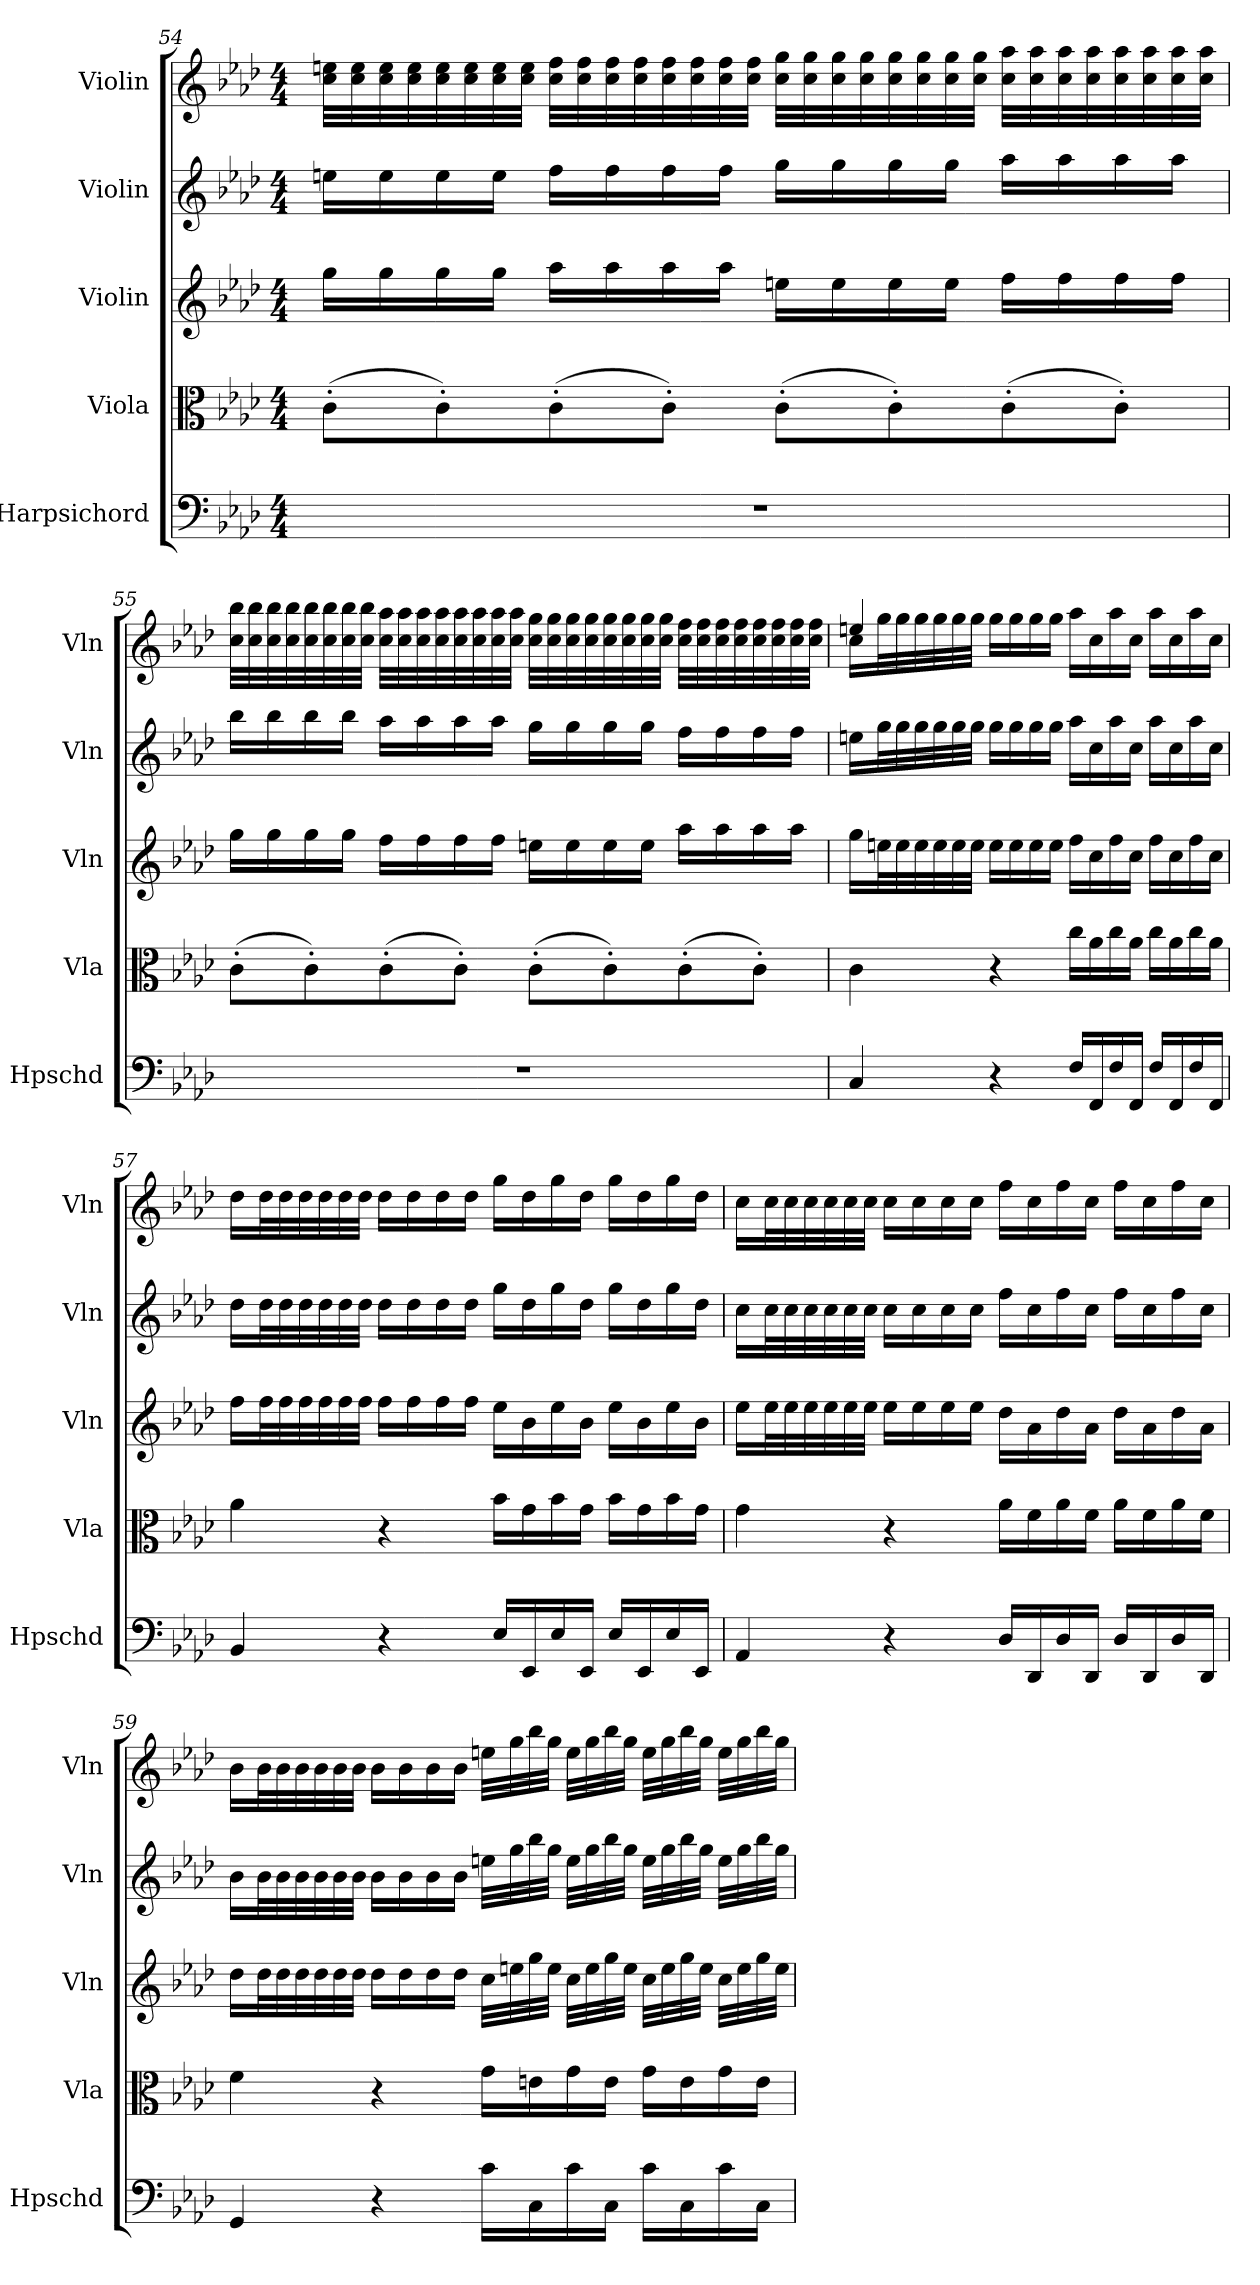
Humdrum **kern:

**kern	**kern	**kern	**kern	**kern
*part5	*part4	*part3	*part2	*part1
*staff5	*staff4	*staff3	*staff2	*staff1
*I"Harpsichord	*I"Viola	*I"Violin	*I"Violin	*I"Violin
*I'Hpschd	*I'Vla	*I'Vln	*I'Vln	*I'Vln
*clefF4	*clefC3	*clefG2	*clefG2	*clefG2
*k[b-e-a-d-]	*k[b-e-a-d-]	*k[b-e-a-d-]	*k[b-e-a-d-]	*k[b-e-a-d-]
*f:	*f:	*f:	*f:	*f:
*M4/4	*M4/4	*M4/4	*M4/4	*M4/4
=54	=54	=54	=54	=54
1r	(8c'\L	16gg\LL	16een\LL	32cc\ 32een\LLL
.	.	.	.	32cc\ 32ee\
.	.	16gg\	16ee\	32cc\ 32ee\
.	.	.	.	32cc\ 32ee\
.	8c'\)	16gg\	16ee\	32cc\ 32ee\
.	.	.	.	32cc\ 32ee\
.	.	16gg\JJ	16ee\JJ	32cc\ 32ee\
.	.	.	.	32cc\ 32ee\JJJ
.	(8c'\	16aa-\LL	16ff\LL	32cc\ 32ff\LLL
.	.	.	.	32cc\ 32ff\
.	.	16aa-\	16ff\	32cc\ 32ff\
.	.	.	.	32cc\ 32ff\
.	8c'\J)	16aa-\	16ff\	32cc\ 32ff\
.	.	.	.	32cc\ 32ff\
.	.	16aa-\JJ	16ff\JJ	32cc\ 32ff\
.	.	.	.	32cc\ 32ff\JJJ
.	(8c'\L	16een\LL	16gg\LL	32cc\ 32gg\LLL
.	.	.	.	32cc\ 32gg\
.	.	16ee\	16gg\	32cc\ 32gg\
.	.	.	.	32cc\ 32gg\
.	8c'\)	16ee\	16gg\	32cc\ 32gg\
.	.	.	.	32cc\ 32gg\
.	.	16ee\JJ	16gg\JJ	32cc\ 32gg\
.	.	.	.	32cc\ 32gg\JJJ
.	(8c'\	16ff\LL	16aa-\LL	32cc\ 32aa-\LLL
.	.	.	.	32cc\ 32aa-\
.	.	16ff\	16aa-\	32cc\ 32aa-\
.	.	.	.	32cc\ 32aa-\
.	8c'\J)	16ff\	16aa-\	32cc\ 32aa-\
.	.	.	.	32cc\ 32aa-\
.	.	16ff\JJ	16aa-\JJ	32cc\ 32aa-\
.	.	.	.	32cc\ 32aa-\JJJ
=55	=55	=55	=55	=55
1r	(8c'\L	16gg\LL	16bb-\LL	32cc\ 32bb-\LLL
.	.	.	.	32cc\ 32bb-\
.	.	16gg\	16bb-\	32cc\ 32bb-\
.	.	.	.	32cc\ 32bb-\
.	8c'\)	16gg\	16bb-\	32cc\ 32bb-\
.	.	.	.	32cc\ 32bb-\
.	.	16gg\JJ	16bb-\JJ	32cc\ 32bb-\
.	.	.	.	32cc\ 32bb-\JJJ
.	(8c'\	16ff\LL	16aa-\LL	32cc\ 32aa-\LLL
.	.	.	.	32cc\ 32aa-\
.	.	16ff\	16aa-\	32cc\ 32aa-\
.	.	.	.	32cc\ 32aa-\
.	8c'\J)	16ff\	16aa-\	32cc\ 32aa-\
.	.	.	.	32cc\ 32aa-\
.	.	16ff\JJ	16aa-\JJ	32cc\ 32aa-\
.	.	.	.	32cc\ 32aa-\JJJ
.	(8c'\L	16een\LL	16gg\LL	32cc\ 32gg\LLL
.	.	.	.	32cc\ 32gg\
.	.	16ee\	16gg\	32cc\ 32gg\
.	.	.	.	32cc\ 32gg\
.	8c'\)	16ee\	16gg\	32cc\ 32gg\
.	.	.	.	32cc\ 32gg\
.	.	16ee\JJ	16gg\JJ	32cc\ 32gg\
.	.	.	.	32cc\ 32gg\JJJ
.	(8c'\	16aa-\LL	16ff\LL	32cc\ 32ff\LLL
.	.	.	.	32cc\ 32ff\
.	.	16aa-\	16ff\	32cc\ 32ff\
.	.	.	.	32cc\ 32ff\
.	8c'\J)	16aa-\	16ff\	32cc\ 32ff\
.	.	.	.	32cc\ 32ff\
.	.	16aa-\JJ	16ff\JJ	32cc\ 32ff\
.	.	.	.	32cc\ 32ff\JJJ
=56	=56	=56	=56	=56
*	*	*	*	*^
4C/	4c\	16gg\LL	16een\LL	16cc\LL	4een/
.	.	32een\L	32gg\L	32gg\L	.
.	.	32ee\	32gg\	32gg\	.
.	.	32ee\	32gg\	32gg\	.
.	.	32ee\	32gg\	32gg\	.
.	.	32ee\	32gg\	32gg\	.
.	.	32ee\JJJ	32gg\JJJ	32gg\JJJ	.
4r	4r	16ee\LL	16gg\LL	16gg\LL	2.ryy
.	.	16ee\	16gg\	16gg\	.
.	.	16ee\	16gg\	16gg\	.
.	.	16ee\JJ	16gg\JJ	16gg\JJ	.
16F/LL	16cc\LL	16ff\LL	16aa-\LL	16aa-\LL	.
16FF/	16a-\	16cc\	16cc\	16cc\	.
16F/	16cc\	16ff\	16aa-\	16aa-\	.
16FF/JJ	16a-\JJ	16cc\JJ	16cc\JJ	16cc\JJ	.
16F/LL	16cc\LL	16ff\LL	16aa-\LL	16aa-\LL	.
16FF/	16a-\	16cc\	16cc\	16cc\	.
16F/	16cc\	16ff\	16aa-\	16aa-\	.
16FF/JJ	16a-\JJ	16cc\JJ	16cc\JJ	16cc\JJ	.
*	*	*	*	*v	*v
=57	=57	=57	=57	=57
4BB-/	4a-\	16ff\LL	16dd-\LL	16dd-\LL
.	.	32ff\L	32dd-\L	32dd-\L
.	.	32ff\	32dd-\	32dd-\
.	.	32ff\	32dd-\	32dd-\
.	.	32ff\	32dd-\	32dd-\
.	.	32ff\	32dd-\	32dd-\
.	.	32ff\JJJ	32dd-\JJJ	32dd-\JJJ
4r	4r	16ff\LL	16dd-\LL	16dd-\LL
.	.	16ff\	16dd-\	16dd-\
.	.	16ff\	16dd-\	16dd-\
.	.	16ff\JJ	16dd-\JJ	16dd-\JJ
16E-/LL	16b-\LL	16ee-\LL	16gg\LL	16gg\LL
16EE-/	16g\	16b-\	16dd-\	16dd-\
16E-/	16b-\	16ee-\	16gg\	16gg\
16EE-/JJ	16g\JJ	16b-\JJ	16dd-\JJ	16dd-\JJ
16E-/LL	16b-\LL	16ee-\LL	16gg\LL	16gg\LL
16EE-/	16g\	16b-\	16dd-\	16dd-\
16E-/	16b-\	16ee-\	16gg\	16gg\
16EE-/JJ	16g\JJ	16b-\JJ	16dd-\JJ	16dd-\JJ
=58	=58	=58	=58	=58
4AA-/	4g\	16ee-\LL	16cc\LL	16cc\LL
.	.	32ee-\L	32cc\L	32cc\L
.	.	32ee-\	32cc\	32cc\
.	.	32ee-\	32cc\	32cc\
.	.	32ee-\	32cc\	32cc\
.	.	32ee-\	32cc\	32cc\
.	.	32ee-\JJJ	32cc\JJJ	32cc\JJJ
4r	4r	16ee-\LL	16cc\LL	16cc\LL
.	.	16ee-\	16cc\	16cc\
.	.	16ee-\	16cc\	16cc\
.	.	16ee-\JJ	16cc\JJ	16cc\JJ
16D-/LL	16a-\LL	16dd-\LL	16ff\LL	16ff\LL
16DD-/	16f\	16a-\	16cc\	16cc\
16D-/	16a-\	16dd-\	16ff\	16ff\
16DD-/JJ	16f\JJ	16a-\JJ	16cc\JJ	16cc\JJ
16D-/LL	16a-\LL	16dd-\LL	16ff\LL	16ff\LL
16DD-/	16f\	16a-\	16cc\	16cc\
16D-/	16a-\	16dd-\	16ff\	16ff\
16DD-/JJ	16f\JJ	16a-\JJ	16cc\JJ	16cc\JJ
=59	=59	=59	=59	=59
4GG/	4f\	16dd-\LL	16b-\LL	16b-\LL
.	.	32dd-\L	32b-\L	32b-\L
.	.	32dd-\	32b-\	32b-\
.	.	32dd-\	32b-\	32b-\
.	.	32dd-\	32b-\	32b-\
.	.	32dd-\	32b-\	32b-\
.	.	32dd-\JJJ	32b-\JJJ	32b-\JJJ
4r	4r	16dd-\LL	16b-\LL	16b-\LL
.	.	16dd-\	16b-\	16b-\
.	.	16dd-\	16b-\	16b-\
.	.	16dd-\JJ	16b-\JJ	16b-\JJ
16c\LL	16g\LL	32cc\LLL	32een\LLL	32een\LLL
.	.	32een\	32gg\	32gg\
16C\	16en\	32gg\	32bb-\	32bb-\
.	.	32ee\JJJ	32gg\JJJ	32gg\JJJ
16c\	16g\	32cc\LLL	32ee\LLL	32ee\LLL
.	.	32ee\	32gg\	32gg\
16C\JJ	16e\JJ	32gg\	32bb-\	32bb-\
.	.	32ee\JJJ	32gg\JJJ	32gg\JJJ
16c\LL	16g\LL	32cc\LLL	32ee\LLL	32ee\LLL
.	.	32ee\	32gg\	32gg\
16C\	16e\	32gg\	32bb-\	32bb-\
.	.	32ee\JJJ	32gg\JJJ	32gg\JJJ
16c\	16g\	32cc\LLL	32ee\LLL	32ee\LLL
.	.	32ee\	32gg\	32gg\
16C\JJ	16e\JJ	32gg\	32bb-\	32bb-\
.	.	32ee\JJJ	32gg\JJJ	32gg\JJJ
=	=	=	=	=
*-	*-	*-	*-	*-
